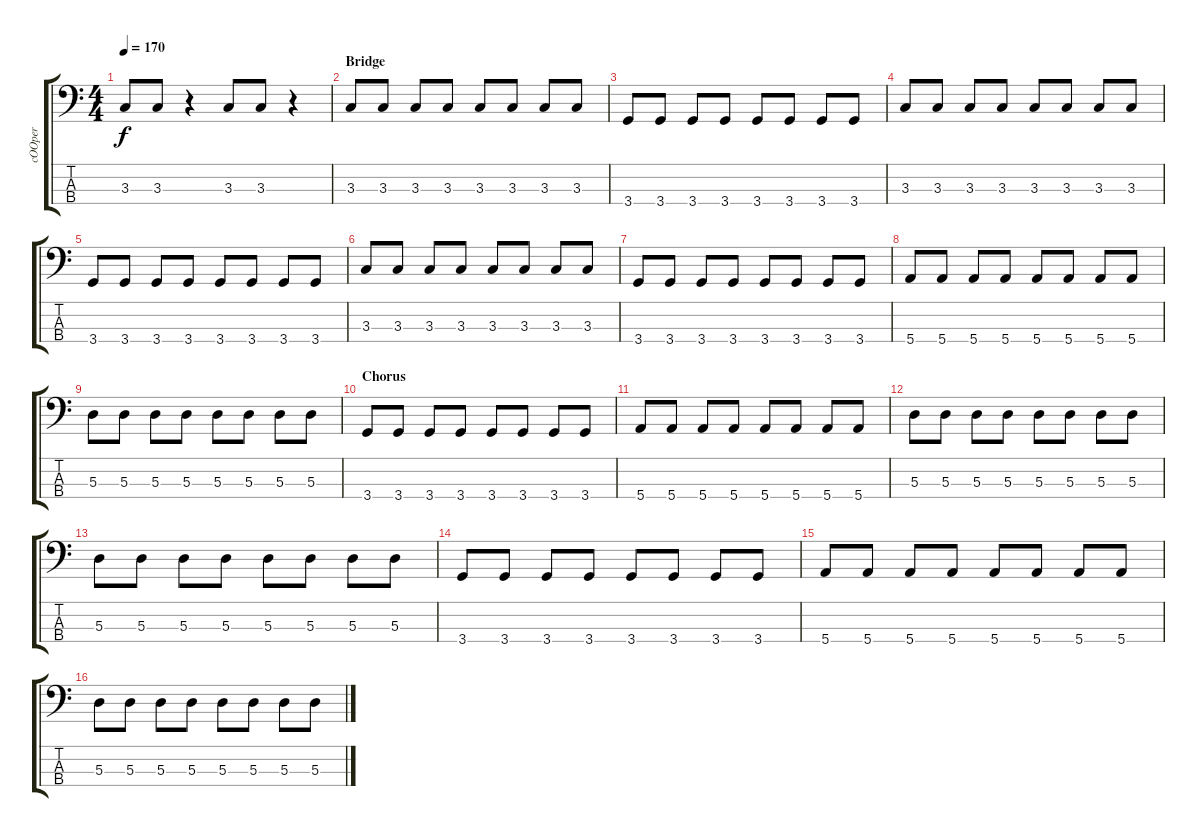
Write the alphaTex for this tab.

\track ("cOOper" "cOOper") {instrument electricbasspick}
\staff {score tabs}
\tuning (G2 D2 A1 E1) {hide}
\ts (4 4)
\tempo 170
\clef f4
\ks c
3.3.8{dy f} 3.3.8 r.4 3.3.8 3.3.8 r.4 |
\section ("" "Bridge")
3.3.8 3.3.8 3.3.8 3.3.8 3.3.8 3.3.8 3.3.8 3.3.8 |
3.4.8 3.4.8 3.4.8 3.4.8 3.4.8 3.4.8 3.4.8 3.4.8 |
3.3.8 3.3.8 3.3.8 3.3.8 3.3.8 3.3.8 3.3.8 3.3.8 |
3.4.8 3.4.8 3.4.8 3.4.8 3.4.8 3.4.8 3.4.8 3.4.8 |
3.3.8 3.3.8 3.3.8 3.3.8 3.3.8 3.3.8 3.3.8 3.3.8 |
3.4.8 3.4.8 3.4.8 3.4.8 3.4.8 3.4.8 3.4.8 3.4.8 |
5.4.8 5.4.8 5.4.8 5.4.8 5.4.8 5.4.8 5.4.8 5.4.8 |
5.3.8 5.3.8 5.3.8 5.3.8 5.3.8 5.3.8 5.3.8 5.3.8 |
\section ("" "Chorus")
3.4.8 3.4.8 3.4.8 3.4.8 3.4.8 3.4.8 3.4.8 3.4.8 |
5.4.8 5.4.8 5.4.8 5.4.8 5.4.8 5.4.8 5.4.8 5.4.8 |
5.3.8 5.3.8 5.3.8 5.3.8 5.3.8 5.3.8 5.3.8 5.3.8 |
5.3.8 5.3.8 5.3.8 5.3.8 5.3.8 5.3.8 5.3.8 5.3.8 |
3.4.8 3.4.8 3.4.8 3.4.8 3.4.8 3.4.8 3.4.8 3.4.8 |
5.4.8 5.4.8 5.4.8 5.4.8 5.4.8 5.4.8 5.4.8 5.4.8 |
5.3.8 5.3.8 5.3.8 5.3.8 5.3.8 5.3.8 5.3.8 5.3.8
